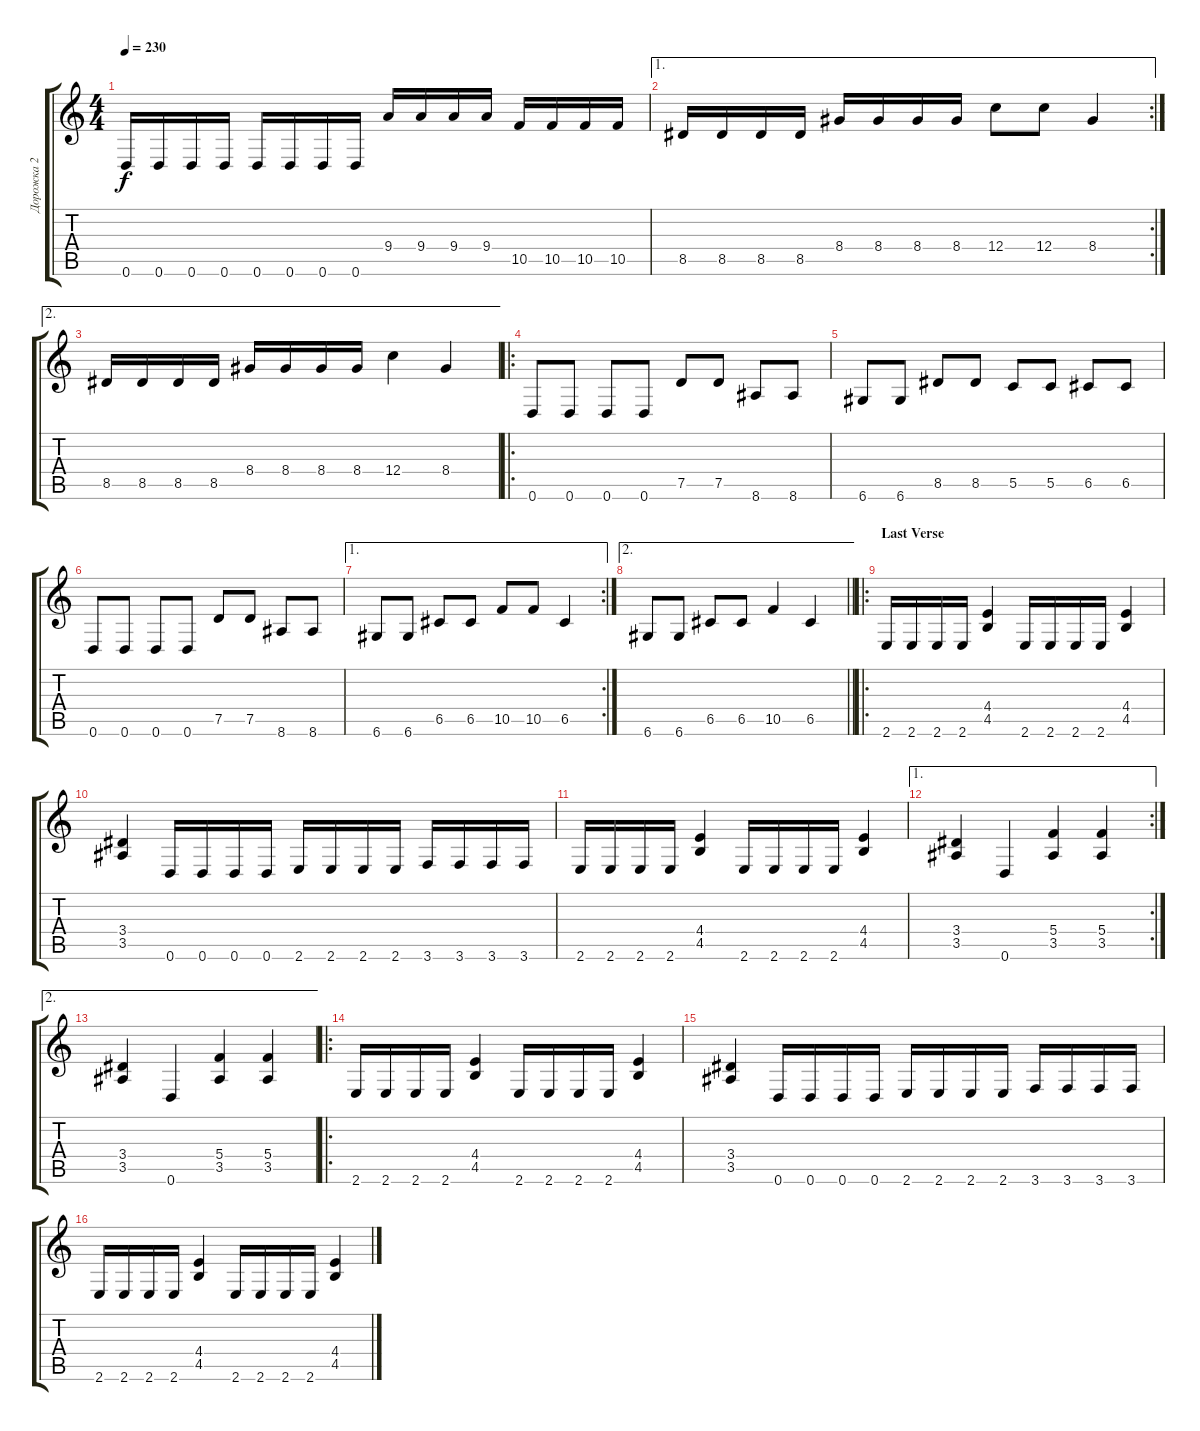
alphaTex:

\track ("Дорожка 2" "Дорожка 2") {instrument distortionguitar}
\staff {score tabs}
\tuning (D4 A3 F3 C3 G2 D2) {hide}
\ts (4 4)
\tempo 230
\clef g2
\ks c
0.6.16{dy f} 0.6.16 0.6.16 0.6.16 0.6.16 0.6.16 0.6.16 0.6.16 9.4.16 9.4.16 9.4.16 9.4.16 10.5.16 10.5.16 10.5.16 10.5.16 |
\ae 1
\rc 2
8.5.16 8.5.16 8.5.16 8.5.16 8.4.16 8.4.16 8.4.16 8.4.16 12.4.8 12.4.8 8.4.4 |
\ae 2
8.5.16 8.5.16 8.5.16 8.5.16 8.4.16 8.4.16 8.4.16 8.4.16 12.4.4 8.4.4 |
\ro
0.6.8 0.6.8 0.6.8 0.6.8 7.5.8 7.5.8 8.6.8 8.6.8 |
6.6.8 6.6.8 8.5.8 8.5.8 5.5.8 5.5.8 6.5.8 6.5.8 |
0.6.8 0.6.8 0.6.8 0.6.8 7.5.8 7.5.8 8.6.8 8.6.8 |
\ae 1
\rc 2
6.6.8 6.6.8 6.5.8 6.5.8 10.5.8 10.5.8 6.5.4 |
\ae 2
\barLineRight lightlight
6.6.8 6.6.8 6.5.8 6.5.8 10.5.4 6.5.4 |
\ro
\section ("" "Last Verse")
2.6.16 2.6.16 2.6.16 2.6.16 (4.4 4.5).4 2.6.16 2.6.16 2.6.16 2.6.16 (4.4 4.5).4 |
(3.4 3.5).4 0.6.16 0.6.16 0.6.16 0.6.16 2.6.16 2.6.16 2.6.16 2.6.16 3.6.16 3.6.16 3.6.16 3.6.16 |
2.6.16 2.6.16 2.6.16 2.6.16 (4.4 4.5).4 2.6.16 2.6.16 2.6.16 2.6.16 (4.4 4.5).4 |
\ae 1
\rc 2
(3.4 3.5).4 0.6.4 (5.4 3.5).4 (5.4 3.5).4 |
\ae 2
(3.4 3.5).4 0.6.4 (5.4 3.5).4 (5.4 3.5).4 |
\ro
2.6.16 2.6.16 2.6.16 2.6.16 (4.4 4.5).4 2.6.16 2.6.16 2.6.16 2.6.16 (4.4 4.5).4 |
(3.4 3.5).4 0.6.16 0.6.16 0.6.16 0.6.16 2.6.16 2.6.16 2.6.16 2.6.16 3.6.16 3.6.16 3.6.16 3.6.16 |
2.6.16 2.6.16 2.6.16 2.6.16 (4.4 4.5).4 2.6.16 2.6.16 2.6.16 2.6.16 (4.4 4.5).4
